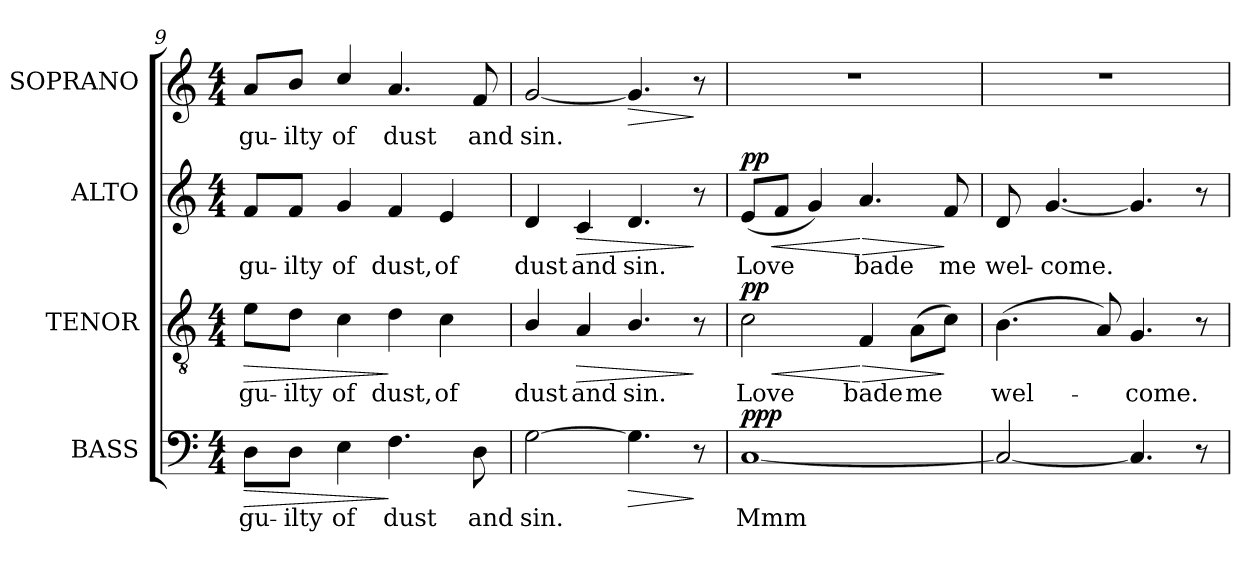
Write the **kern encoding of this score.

**kern	**text	**dynam	**kern	**text	**dynam	**kern	**text	**dynam	**kern	**text	**dynam
*part4	*part4	*part4	*part3	*part3	*part3	*part2	*part2	*part2	*part1	*part1	*part1
*staff4	*staff4	*staff4	*staff3	*staff3	*staff3	*staff2	*staff2	*staff2	*staff1	*staff1	*staff1
*I"BASS	*	*	*I"TENOR	*	*	*I"ALTO	*	*	*I"SOPRANO	*	*
*I'B.	*	*	*I'T.	*	*	*I'A.	*	*	*I'S.	*	*
*clefF4	*	*	*clefGv2	*	*	*clefG2	*	*	*clefG2	*	*
*	*	*	*ITrd7c12	*	*	*	*	*	*	*	*
*k[]	*	*	*k[]	*	*	*k[]	*	*	*k[]	*	*
*C:	*	*	*C:	*	*	*C:	*	*	*C:	*	*
*M4/4	*	*	*M4/4	*	*	*M4/4	*	*	*M4/4	*	*
=9	=9	=9	=9	=9	=9	=9	=9	=9	=9	=9	=9
!	!LO:LY:b:color=#000000	!LO:HP:b	!	!	!	!	!	!	!	!	!
!	!	!	!	!LO:LY:b:color=#000000	!LO:HP:b	!	!	!	!	!	!
!	!	!	!	!	!	!	!LO:LY:b:color=#000000	!	!	!	!
!	!	!	!	!	!	!	!	!	!	!LO:LY:b:color=#000000	!
8Di\L	gu-	>	8Ei\L	gu-	>	8fi/L	gu-	.	8ai/L	gu-	.
!	!LO:LY:b:color=#000000	!	!	!	!	!	!	!	!	!	!
!	!	!	!	!LO:LY:b:color=#000000	!	!	!	!	!	!	!
!	!	!	!	!	!	!	!LO:LY:b:color=#000000	!	!	!	!
!	!	!	!	!	!	!	!	!	!	!LO:LY:b:color=#000000	!
8Di\J	-ilty	.	8Di\J	-ilty	.	8fi/J	-ilty	.	8bi/J	-ilty	.
!	!LO:LY:b:color=#000000	!	!	!	!	!	!	!	!	!	!
!	!	!	!	!LO:LY:b:color=#000000	!	!	!	!	!	!	!
!	!	!	!	!	!	!	!LO:LY:b:color=#000000	!	!	!	!
!	!	!	!	!	!	!	!	!	!	!LO:LY:b:color=#000000	!
4Ei\	of	.	4Ci\	of	.	4gi/	of	.	4cci/	of	.
!	!LO:LY:b:color=#000000	!	!	!	!	!	!	!	!	!	!
!	!	!	!	!LO:LY:b:color=#000000	!	!	!	!	!	!	!
!	!	!	!	!	!	!	!LO:LY:b:color=#000000	!	!	!	!
!	!	!	!	!	!	!	!	!	!	!LO:LY:b:color=#000000	!
4.Fi\	dust	]	4Di\	dust,	]	4fi/	dust,	.	4.ai/	dust	.
!	!	!	!	!LO:LY:b:color=#000000	!	!	!	!	!	!	!
!	!	!	!	!	!	!	!LO:LY:b:color=#000000	!	!	!	!
.	.	.	4Ci\	of	.	4ei/	of	.	.	.	.
!	!LO:LY:b:color=#000000	!	!	!	!	!	!	!	!	!	!
!	!	!	!	!	!	!	!	!	!	!LO:LY:b:color=#000000	!
8Di\	and	.	.	.	.	.	.	.	8fi/	and	.
=10	=10	=10	=10	=10	=10	=10	=10	=10	=10	=10	=10
!	!LO:LY:b:color=#000000	!	!	!	!	!	!	!	!	!	!
!	!	!	!	!LO:LY:b:color=#000000	!	!	!	!	!	!	!
!	!	!	!	!	!	!	!LO:LY:b:color=#000000	!	!	!	!
!	!	!	!	!	!	!	!	!	!	!LO:LY:b:color=#000000	!
[>2Gi\	sin.	.	4BBi/	dust	.	4di/	dust	.	[<2gi/	sin.	.
!	!	!	!	!LO:LY:b:color=#000000	!LO:HP:b	!	!	!	!	!	!
!	!	!	!	!	!	!	!LO:LY:b:color=#000000	!LO:HP:b	!	!	!
.	.	.	4AAi/	and	>	4ci/	and	>	.	.	.
!	!	!LO:HP:b	!	!	!	!	!	!	!	!	!
!	!	!	!	!LO:LY:b:color=#000000	!	!	!	!	!	!	!
!	!	!	!	!	!	!	!LO:LY:b:color=#000000	!	!	!	!LO:HP:b
4.Gi\]	.	>	4.BBi/	sin.	.	4.di/	sin.	.	4.gi/]	.	>
8r	.	]	8r	.	]	8r	.	]	8r	.	]
!!LO:PB:g=z
=11	=11	=11	=11	=11	=11	=11	=11	=11	=11	=11	=11
!	!LO:LY:b:color=#000000	!	!	!	!	!	!	!	!	!	!
!	!	!	!	!LO:LY:b:color=#000000	!LO:HP:b	!	!	!	!	!	!
!	!	!	!	!	!	!	!LO:LY:b:color=#000000	!LO:HP:b	!	!	!
[<1Ci	Mmm	ppp	2Ci\	Love	< pp	(8ei/L	Love	< pp	1r	.	.
.	.	.	.	.	.	8fi/J	.	.	.	.	.
.	.	.	.	.	.	4gi/)	.	.	.	.	.
!	!	!	!	!LO:LY:b:color=#000000	!LO:HP:n=1:b	!	!	!	!	!	!
!	!	!	!	!	!	!	!LO:LY:b:color=#000000	!LO:HP:n=1:b	!	!	!
.	.	.	4FFi/	bade	[ >	4.ai/	bade	[ >	.	.	.
!	!	!	!	!LO:LY:b:color=#000000	!	!	!	!	!	!	!
.	.	.	(8AAi\L	me	.	.	.	.	.	.	.
!	!	!	!	!	!	!	!LO:LY:b:color=#000000	!	!	!	!
.	.	.	8Ci\J)	.	]	8fi/	me	]	.	.	.
=12	=12	=12	=12	=12	=12	=12	=12	=12	=12	=12	=12
!	!	!	!	!LO:LY:b:color=#000000	!	!	!	!	!	!	!
!	!	!	!	!	!	!	!LO:LY:b:color=#000000	!	!	!	!
2Ci/_<	.	.	(4.BBi\	wel-	.	8di/	wel-	.	1r	.	.
!	!	!	!	!	!	!	!LO:LY:b:color=#000000	!	!	!	!
.	.	.	.	.	.	[<4.gi/	-come.	.	.	.	.
.	.	.	8AAi/)	.	.	.	.	.	.	.	.
!	!	!	!	!LO:LY:b:color=#000000	!	!	!	!	!	!	!
4.Ci/]	.	.	4.GGi/	-come.	.	4.gi/]	.	.	.	.	.
8r	.	.	8r	.	.	8r	.	.	.	.	.
=	=	=	=	=	=	=	=	=	=	=	=
*-	*-	*-	*-	*-	*-	*-	*-	*-	*-	*-	*-
